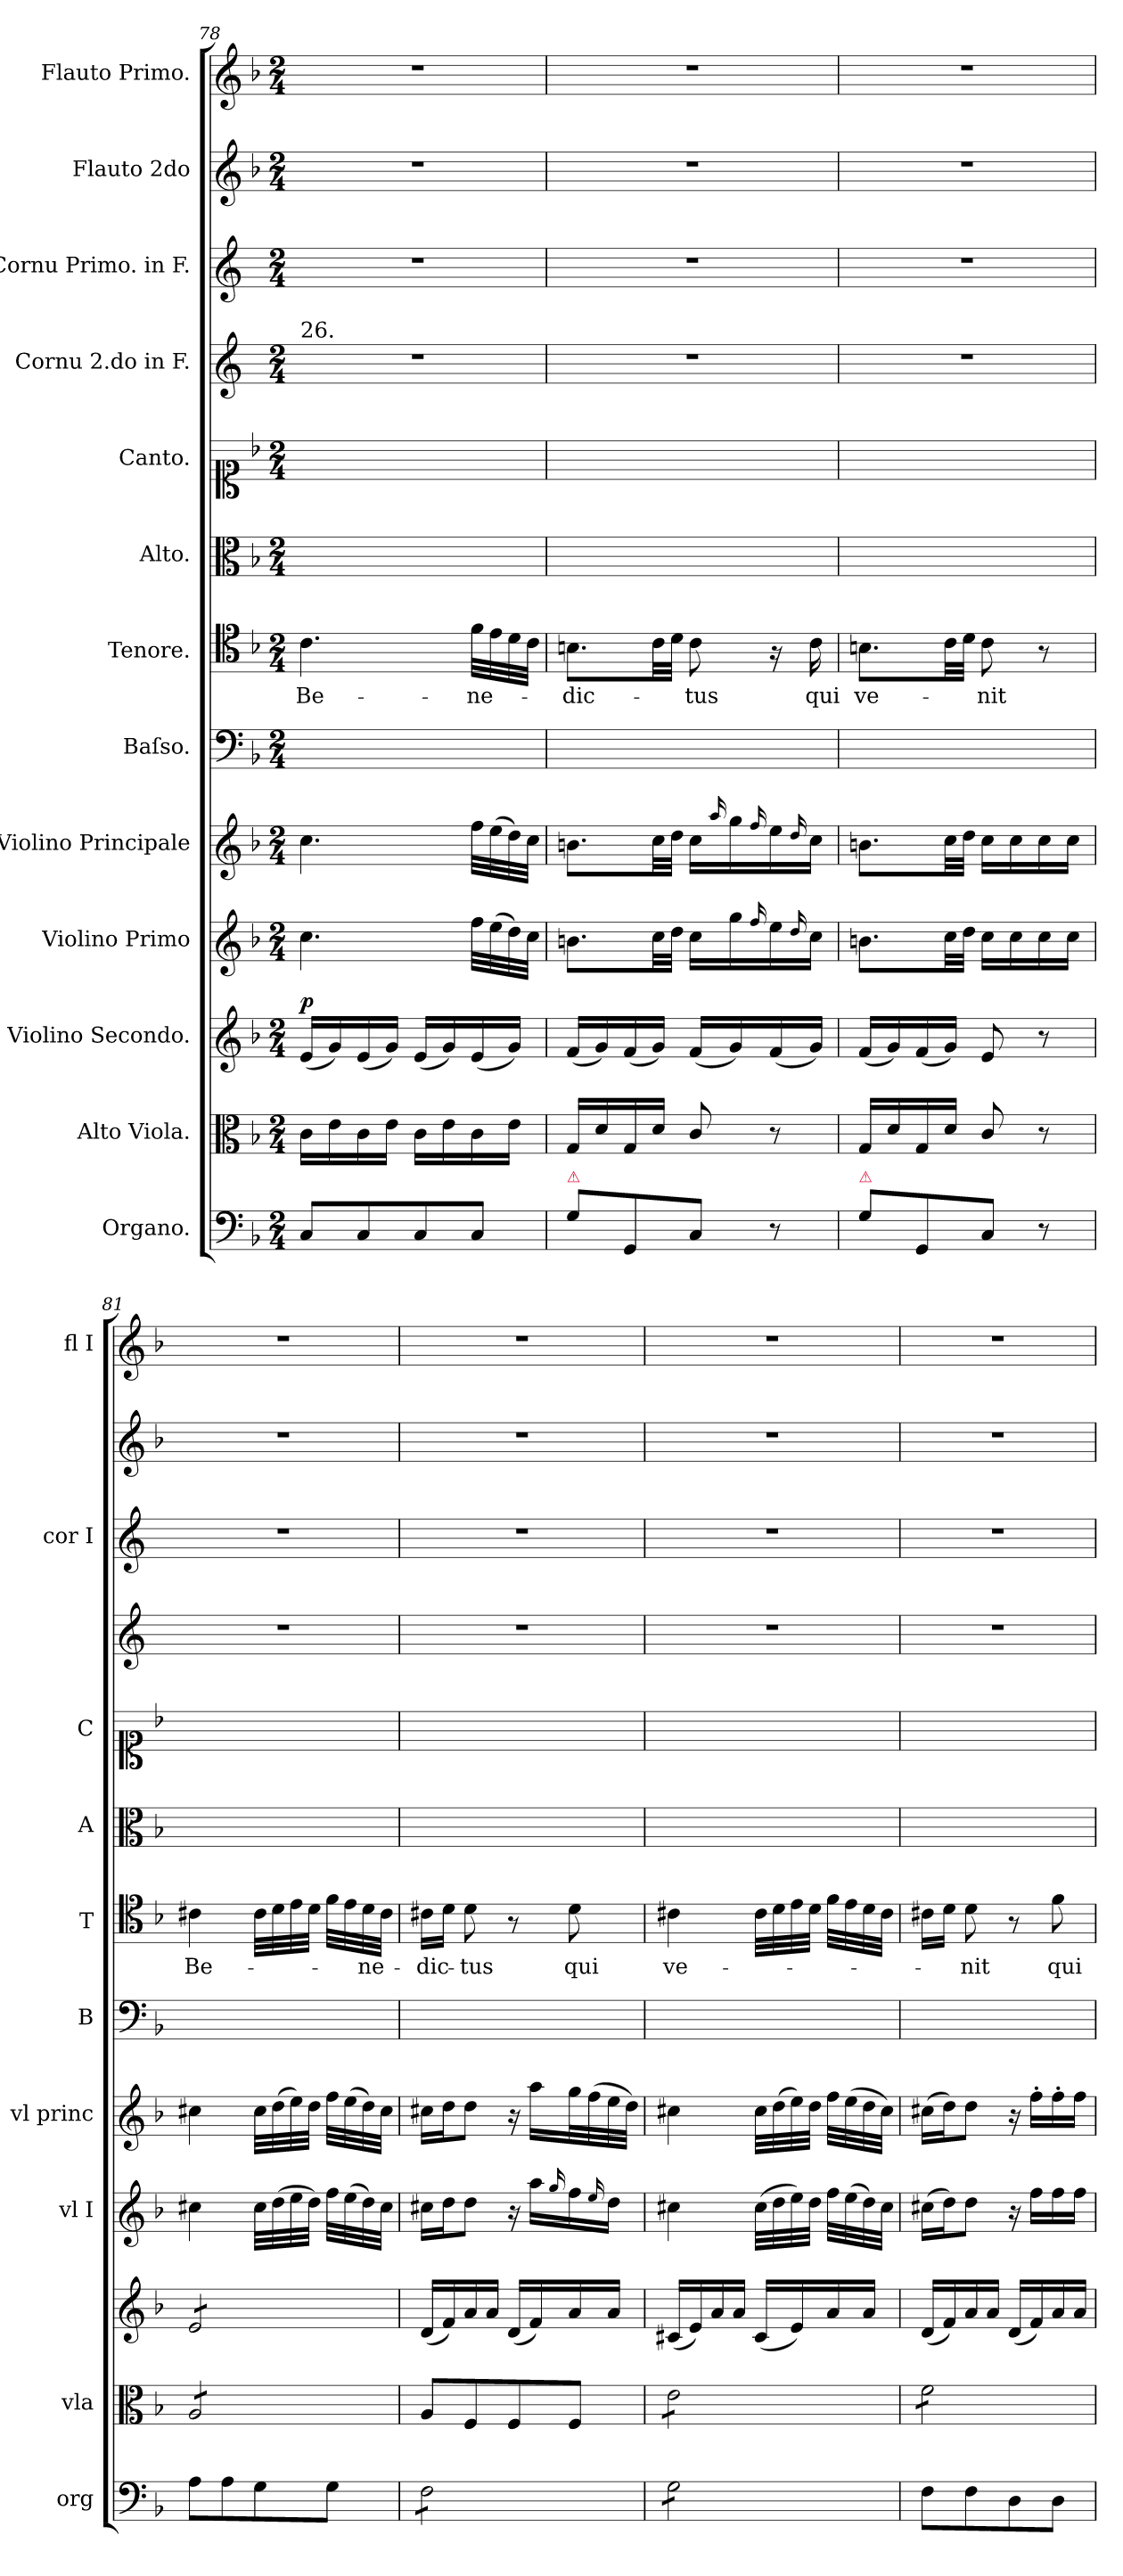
**kern	**kern	**kern	**dynam	**kern	**kern	**dynam	**kern	**kern	**text	**kern	**kern	**kern	**kern	**kern	**kern
*part13	*part12	*part11	*part11	*part10	*part9	*part9	*part8	*part7	*part7	*part6	*part5	*part4	*part3	*part2	*part1
*staff13	*staff12	*staff11	*staff11	*staff10	*staff9	*staff9	*staff8	*staff7	*staff7	*staff6	*staff5	*staff4	*staff3	*staff2	*staff1
*I"Organo.	*I"Alto Viola.	*I"Violino Secondo.	*	*I"Violino Primo	*I"Violino Principale	*	*I"Baſso.	*I"Tenore.	*	*I"Alto.	*I"Canto.	*I"Cornu 2.do in F.	*I"Cornu Primo. in F.	*I"Flauto 2do	*I"Flauto Primo.
*I'org	*I'vla	*	*	*I'vl I	*I'vl princ	*	*I'B	*I'T	*	*I'A	*I'C	*	*I'cor I	*	*I'fl I
*clefF4	*clefC3	*clefG2	*	*clefG2	*clefG2	*	*clefF4	*clefC4	*	*clefC3	*clefC1	*clefG2	*clefG2	*clefG2	*clefG2
*	*	*	*	*	*	*	*	*	*	*	*	*ITrd4c7	*ITrd4c7	*	*
*k[b-]	*k[b-]	*k[b-]	*	*k[b-]	*k[b-]	*	*k[b-]	*k[b-]	*	*k[b-]	*k[b-]	*k[b-]	*k[b-]	*k[b-]	*k[b-]
*F:	*F:	*F:	*	*F:	*F:	*	*F:	*F:	*	*F:	*F:	*F:	*F:	*F:	*F:
*M2/4	*M2/4	*M2/4	*	*M2/4	*M2/4	*	*M2/4	*M2/4	*	*M2/4	*M2/4	*M2/4	*M2/4	*M2/4	*M2/4
=78	=78	=78	=78	=78	=78	=78	=78	=78	=78	=78	=78	=78	=78	=78	=78
!	!	!	!	!	!	!	!	!	!	!	!	!LO:TX:a:t=26.	!	!	!
!	!	!	!LO:DY:a	!	!	!LO:DY:a	!	!	!	!	!	!	!	!	!
8C/L	16c\LL	(16e/LL	p.	4.cc\	4.cc\	p&colon;	2ryy	4.c\	Be-	2ryy	2ryy	2r	2r	2r	2r
.	16e\	16g/)	.	.	.	.	.	.	.	.	.	.	.	.	.
8C/	16c\	(16e/	.	.	.	.	.	.	.	.	.	.	.	.	.
.	16e\JJ	16g/JJ)	.	.	.	.	.	.	.	.	.	.	.	.	.
8C/	16c\LL	(16e/LL	.	.	.	.	.	.	.	.	.	.	.	.	.
.	16e\	16g/)	.	.	.	.	.	.	.	.	.	.	.	.	.
8C/J	16c\	(16e/	.	32ff\LLL	32ff\LLL	.	.	32f\LLL	-ne-	.	.	.	.	.	.
.	.	.	.	(32ee\	(32ee\	.	.	32e\	.	.	.	.	.	.	.
.	16e\JJ	16g/JJ)	.	32dd\)	32dd\)	.	.	32d\	.	.	.	.	.	.	.
.	.	.	.	32cc\JJJ	32cc\JJJ	.	.	32c\JJJ	.	.	.	.	.	.	.
=79	=79	=79	=79	=79	=79	=79	=79	=79	=79	=79	=79	=79	=79	=79	=79
!LO:TX:a:color=crimson:t=⚠	!	!	!	!	!	!	!	!	!	!	!	!	!	!	!
8G\L	16G/LL	(16f/LL	.	8.bn\L	8.bn\L	.	2ryy	8.Bn\L	-dic-	2ryy	2ryy	2r	2r	2r	2r
.	16d/	16g/)	.	.	.	.	.	.	.	.	.	.	.	.	.
8GG/	16G/	(16f/	.	.	.	.	.	.	.	.	.	.	.	.	.
.	16d/JJ	16g/JJ)	.	32cc\LL	32cc\LL	.	.	32c\LL	.	.	.	.	.	.	.
.	.	.	.	32dd\JJJ	32dd\JJJ	.	.	32d\JJJ	.	.	.	.	.	.	.
8C/J	8c/	(16f/LL	.	16cc\LL	16cc\LL	.	.	8c\	-tus	.	.	.	.	.	.
.	.	.	.	.	16qqaa/	.	.	.	.	.	.	.	.	.	.
.	.	16g/)	.	16gg\	16gg\	.	.	.	.	.	.	.	.	.	.
.	.	.	.	16qqff/	16qqff/	.	.	.	.	.	.	.	.	.	.
8r	8r	(16f/	.	16ee\	16ee\	.	.	16r	.	.	.	.	.	.	.
.	.	.	.	16qqdd/	16qqdd/	.	.	.	.	.	.	.	.	.	.
.	.	16g/JJ)	.	16cc\JJ	16cc\JJ	.	.	16c\	qui	.	.	.	.	.	.
=80	=80	=80	=80	=80	=80	=80	=80	=80	=80	=80	=80	=80	=80	=80	=80
!LO:TX:a:color=crimson:t=⚠	!	!	!	!	!	!	!	!	!	!	!	!	!	!	!
8G\L	16G/LL	(16f/LL	.	8.bn\L	8.bn\L	.	2ryy	8.Bn\L	ve-	2ryy	2ryy	2r	2r	2r	2r
.	16d/	16g/)	.	.	.	.	.	.	.	.	.	.	.	.	.
8GG/	16G/	(16f/	.	.	.	.	.	.	.	.	.	.	.	.	.
.	16d/JJ	16g/JJ)	.	32cc\LL	32cc\LL	.	.	32c\LL	.	.	.	.	.	.	.
.	.	.	.	32dd\JJJ	32dd\JJJ	.	.	32d\JJJ	.	.	.	.	.	.	.
8C/J	8c/	8e/	.	16cc\LL	16cc\LL	.	.	8c\	-nit	.	.	.	.	.	.
.	.	.	.	16cc\	16cc\	.	.	.	.	.	.	.	.	.	.
8r	8r	8r	.	16cc\	16cc\	.	.	8r	.	.	.	.	.	.	.
.	.	.	.	16cc\JJ	16cc\JJ	.	.	.	.	.	.	.	.	.	.
=81	=81	=81	=81	=81	=81	=81	=81	=81	=81	=81	=81	=81	=81	=81	=81
*	*tremolo	*	*	*	*	*	*	*	*	*	*	*	*	*	*
*	*	*tremolo	*	*	*	*	*	*	*	*	*	*	*	*	*
8A\L	8A/L	8e/L	.	4cc#X\	4cc#X\	.	2ryy	4c#X\	Be-	2ryy	2ryy	2r	2r	2r	2r
8A\	8A/	8e/	.	.	.	.	.	.	.	.	.	.	.	.	.
8G\	8A/	8e/	.	32cc#\LLL	32cc#\LLL	.	.	32c#\LLL	.	.	.	.	.	.	.
.	.	.	.	(32dd\	(32dd\	.	.	32d\	.	.	.	.	.	.	.
.	.	.	.	32ee\	32ee\)	.	.	32e\	.	.	.	.	.	.	.
.	.	.	.	32dd\JJJ)	32dd\JJJ	.	.	32d\JJJ	.	.	.	.	.	.	.
8G\J	8A/J	8e/J	.	32ff\LLL	32ff\LLL	.	.	32f\LLL	.	.	.	.	.	.	.
*	*	*Xtremolo	*	*	*	*	*	*	*	*	*	*	*	*	*
*	*Xtremolo	*	*	*	*	*	*	*	*	*	*	*	*	*	*
.	.	.	.	(32ee\	(32ee\	.	.	32e\	.	.	.	.	.	.	.
.	.	.	.	32dd\)	32dd\)	.	.	32d\	-ne-	.	.	.	.	.	.
.	.	.	.	32cc#\JJJ	32cc#\JJJ	.	.	32c#\JJJ	.	.	.	.	.	.	.
=82	=82	=82	=82	=82	=82	=82	=82	=82	=82	=82	=82	=82	=82	=82	=82
*tremolo	*	*	*	*	*	*	*	*	*	*	*	*	*	*	*
8F\L	8A/L	(16d/LL	.	16cc#X\LL	16cc#X\LL	.	2ryy	16c#X\LL	-dic-	2ryy	2ryy	2r	2r	2r	2r
.	.	16f/)	.	16dd\J	16dd\J	.	.	16d\JJ	.	.	.	.	.	.	.
8F\	8F/	16a/	.	8dd\J	8dd\J	.	.	8d\	-tus	.	.	.	.	.	.
.	.	16a/JJ	.	.	.	.	.	.	.	.	.	.	.	.	.
8F\	8F/	(16d/LL	.	16r	16r	.	.	8r	.	.	.	.	.	.	.
.	.	16f/)	.	16aa\LL	16aa\LL	.	.	.	.	.	.	.	.	.	.
.	.	.	.	16qqgg/	.	.	.	.	.	.	.	.	.	.	.
8F\J	8F/J	16a/	.	16ff\	32gg\L	.	.	8d\	qui	.	.	.	.	.	.
.	.	.	.	.	(32ff\	.	.	.	.	.	.	.	.	.	.
.	.	.	.	16qqee/	.	.	.	.	.	.	.	.	.	.	.
.	.	16a/JJ	.	16dd\JJ	32ee\	.	.	.	.	.	.	.	.	.	.
.	.	.	.	.	32dd\JJJ)	.	.	.	.	.	.	.	.	.	.
=83	=83	=83	=83	=83	=83	=83	=83	=83	=83	=83	=83	=83	=83	=83	=83
*	*tremolo	*	*	*	*	*	*	*	*	*	*	*	*	*	*
8G\L	8e\L	(16c#X/LL	.	4cc#X\	4cc#X\	.	2ryy	4c#X\	ve-	2ryy	2ryy	2r	2r	2r	2r
.	.	16e/)	.	.	.	.	.	.	.	.	.	.	.	.	.
8G\	8e\	16a/	.	.	.	.	.	.	.	.	.	.	.	.	.
.	.	16a/JJ	.	.	.	.	.	.	.	.	.	.	.	.	.
8G\	8e\	(16c#/LL	.	(32cc#\LLL	32cc#\LLL	.	.	32c#\LLL	.	.	.	.	.	.	.
.	.	.	.	32dd\	(32dd\	.	.	32d\	.	.	.	.	.	.	.
.	.	16e/)	.	32ee\)	32ee\)	.	.	32e\	.	.	.	.	.	.	.
.	.	.	.	32dd\JJJ	32dd\JJJ	.	.	32d\JJJ	.	.	.	.	.	.	.
8G\J	8e\J	16a/	.	32ff\LLL	32ff\LLL	.	.	32f\LLL	.	.	.	.	.	.	.
*Xtremolo	*	*	*	*	*	*	*	*	*	*	*	*	*	*	*
.	.	.	.	(32ee\	(32ee\	.	.	32e\	.	.	.	.	.	.	.
.	.	16a/JJ	.	32dd\)	32dd\	.	.	32d\	.	.	.	.	.	.	.
.	.	.	.	32cc#\JJJ	32cc#\JJJ)	.	.	32c#\JJJ	.	.	.	.	.	.	.
=84	=84	=84	=84	=84	=84	=84	=84	=84	=84	=84	=84	=84	=84	=84	=84
8F\L	8f\L	(16d/LL	.	(16cc#X\LL	(16cc#X\LL	.	2ryy	16c#X\LL	.	2ryy	2ryy	2r	2r	2r	2r
.	.	16f/)	.	16dd\J)	16dd\J)	.	.	16d\JJ	.	.	.	.	.	.	.
8F\	8f\	16a/	.	8dd\J	8dd\J	.	.	8d\	-nit	.	.	.	.	.	.
.	.	16a/JJ	.	.	.	.	.	.	.	.	.	.	.	.	.
8D\	8f\	(16d/LL	.	16r	16r	.	.	8r	.	.	.	.	.	.	.
.	.	16f/)	.	16ff\LL	16ff'\LL	.	.	.	.	.	.	.	.	.	.
8D\J	8f\J	16a/	.	16ff\	16ff'\	.	.	8f\	qui	.	.	.	.	.	.
*	*Xtremolo	*	*	*	*	*	*	*	*	*	*	*	*	*	*
.	.	16a/JJ	.	16ff\JJ	16ff\JJ	.	.	.	.	.	.	.	.	.	.
=	=	=	=	=	=	=	=	=	=	=	=	=	=	=	=
*-	*-	*-	*-	*-	*-	*-	*-	*-	*-	*-	*-	*-	*-	*-	*-
